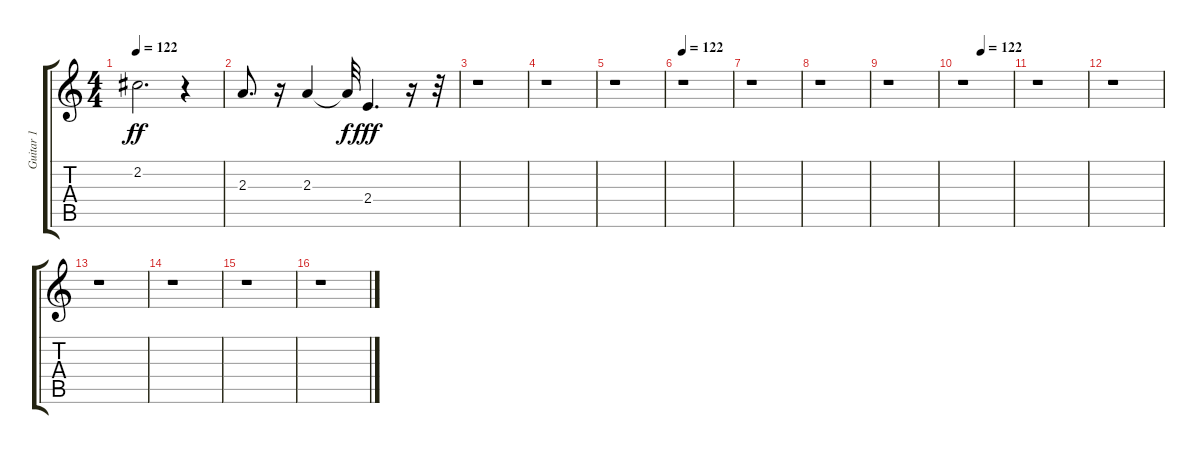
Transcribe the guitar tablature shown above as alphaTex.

\track ("Guitar 1" "Guitar 1") {instrument overdrivenguitar}
\staff {score tabs}
\tuning (E4 B3 G3 D3 A2 E2) {hide}
\ts (4 4)
\tempo 122
\clef g2
\ks c
2.2.2{d dy ff} r.4 |
2.3.8{d} r.16 2.3.4 2.3{t}.32{dy f} 2.4.4{d dy fff} r.16 r.32 |
r.1 |
r.1 |
r.1 |
\tempo 122
r.1 |
r.1 |
r.1 |
r.1 |
\tempo (122 0.375)
r.1 |
r.1 |
r.1 |
r.1 |
r.1 |
r.1 |
r.1
